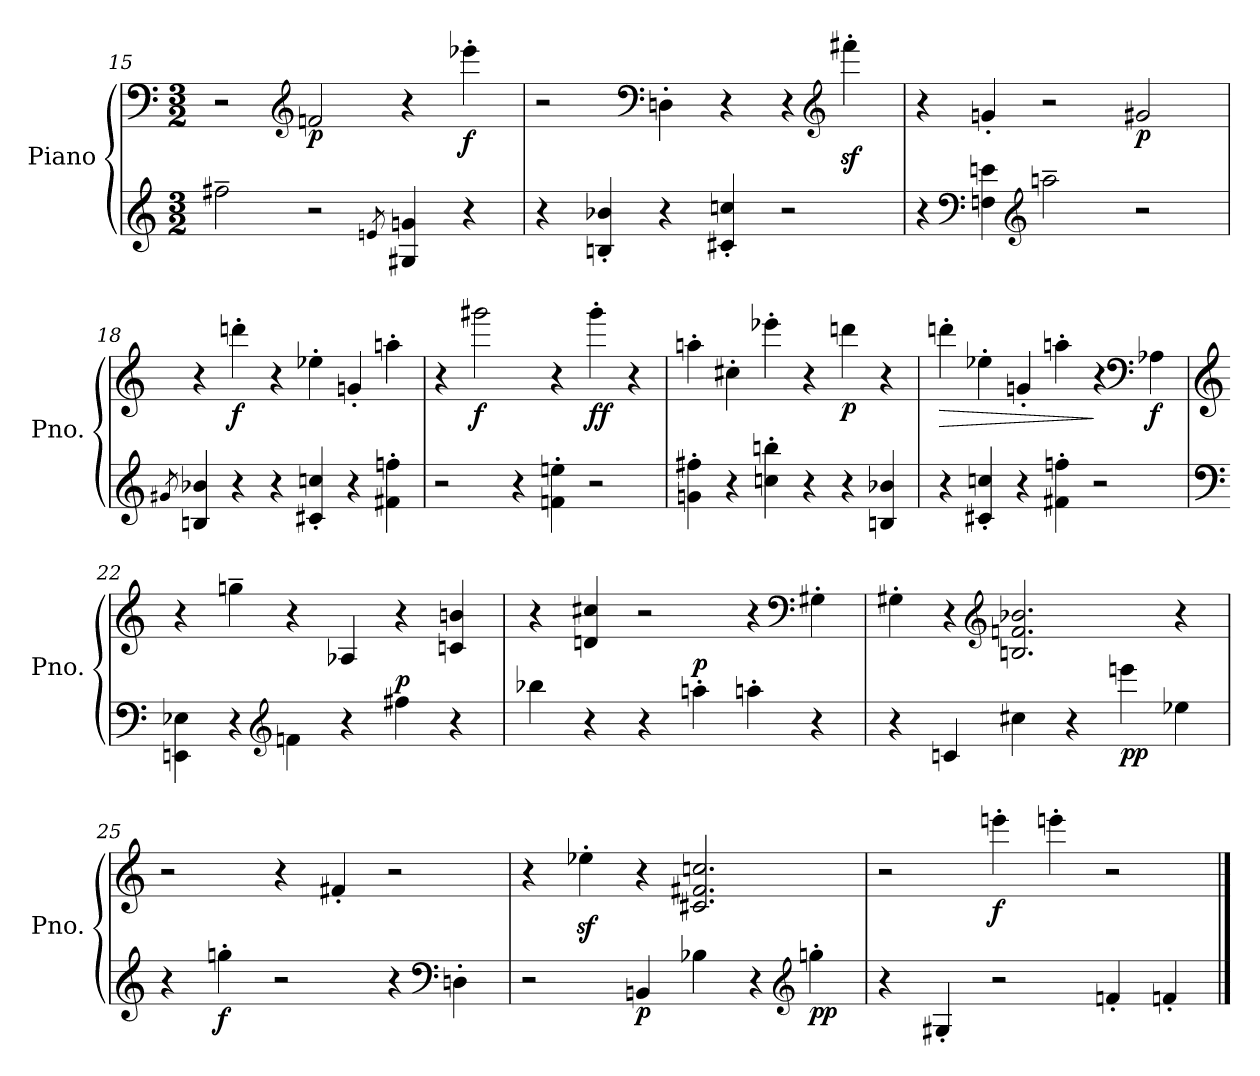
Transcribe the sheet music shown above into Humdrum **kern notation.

**kern	**kern	**dynam
*part1	*part1	*part1
*staff2	*staff1	*staff1/2
*I"Piano	*	*
*I'Pno.	*	*
*clefG2	*clefF4	*
*k[]	*k[]	*
*M3/2	*M3/2	*
=15	=15	=15
2ff#X~\	2r	.
*	*clefG2	*
!	!	!LO:DY:b
2r	(>2fn/	p
8qen/	.	.
4G#X/ 4gn/)	4r	.
!	!	!LO:DY:b
4r	4eee-X'\	f
!!LO:LB:g=z
=16	=16	=16
4r	2r	.
4Bn/' 4b-X/'	.	.
*	*clefF4	*
4r	4Dn'\	.
4c#X/' 4ccn/'	4r	.
2r	4r	.
*	*clefG2	*
.	4fff#Xz<'\	.
=17	=17	=17
4r	4r	.
*clefF4	*	*
4Fn\ 4en\	4gn'/	.
*clefG2	*	*
2aan~\	2r	.
!	!	!LO:DY:b
2r	(<2g#X/	p
=18	=18	=18
8qg#X/	.	.
4Bn/ 4b-X/)	4r	.
!	!	!LO:DY:b
4r	4dddn'\	f
4r	4r	.
4c#X/' 4ccn/'	4ee-X'\	.
4r	4gn'/	.
4f#X\' 4ffn\'	4aan'\	.
!!LO:PB:g=z
=19	=19	=19
2r	4r	.
!	!	!LO:DY:b
.	(>2ggg#X\	f
4r	.	.
4fn\' 4een\')	4r	.
!	!	!LO:DY:b
2r	4ggg#'\	ff
.	4r	.
=20	=20	=20
4gn\' 4ff#X\'	4aan'\	.
4r	4cc#X'\	.
4ccn\' 4bbn\'	4eee-X'\	.
4r	4r	.
!	!	!LO:DY:b
4r	(>4dddn\	p
4Bn/ 4b-X/)	4r	.
=21	=21	=21
!	!	!LO:HP:b
4r	4dddn'\	>
4c#X/' 4ccn/'	4ee-X'\	.
4r	4gn'/	.
4f#X\' 4ffn\'	4aan'\	.
2r	4r	]
*	*clefF4	*
!	!	!LO:DY:b
.	(>4A-X\	f
!!LO:LB:g=z
=22	=22	=22
*clefF4	*clefG2	*
4EEn\ 4E-X\)	4r	.
4r	4ggn~\	.
*clefG2	*	*
4fn\	4r	.
4r	(4A-X/	.
!	!	!LO:DY:a=2
4ff#X\	4r	p
4r	(4cn/ 4bn/	.
=23	=23	=23
4bb-X\	4r	.
4r	(4dn/ 4cc#X/	.
4r	2r	.
!	!	!LO:DY:a=2
4aan'\	.	p
4aan'\	4r	.
*	*clefF4	*
4r	4G#X'\	.
=24	=24	=24
4r	4G#X'\	.
4cn/	4r	.
*	*clefG2	*
4cc#X\	2.Bn/ 2.fn/ 2.b-X/	.
4r	.	.
!	!	!LO:DY:b=2
4eeen\	.	pp
4ee-X\	4r	.
!!LO:LB:g=z
=25	=25	=25
4r	2r	.
!	!	!LO:DY:b=2
4ggn'\	.	f
2r	4r	.
.	4f#X'/	.
4r	2r	.
*clefF4	*	*
4Dn'\	.	.
=26	=26	=26
2r	4r	.
.	4ee-Xz<'\	.
!	!	!LO:DY:b=2
4BBn/	4r	p
4B-X\	2.c#X/ 2.f#X/ 2.ccn/	.
4r	.	.
*clefG2	*	*
!	!	!LO:DY:b=2
4ggn'\	.	pp
=27	=27	=27
4r	2r	.
4G#X'/	.	.
!	!	!LO:DY:b
2r	4eeen'\	f
.	4eeen'\	.
4fn'/	2r	.
4fn'/	.	.
==	==	==
*-	*-	*-
